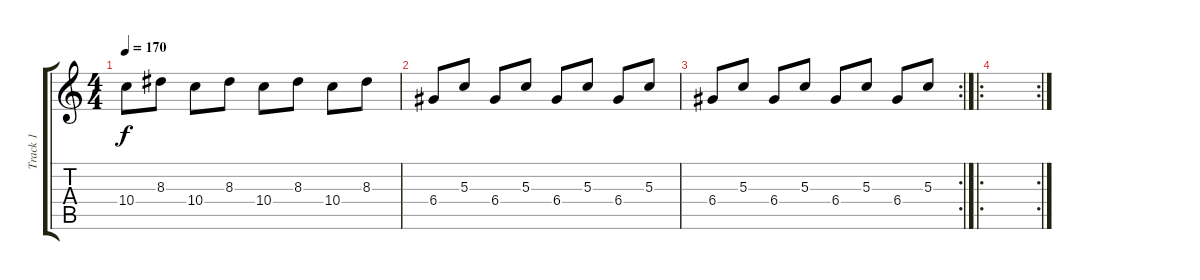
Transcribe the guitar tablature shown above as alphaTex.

\track ("Track 1" "Track 1") {instrument electricguitarmuted}
\staff {score tabs}
\tuning (E4 B3 G3 D3 A2 D2) {hide}
\ts (4 4)
\tempo 170
\clef g2
\ks c
10.4.8{dy f} 8.3.8 10.4.8 8.3.8 10.4.8 8.3.8 10.4.8 8.3.8 |
6.4.8 5.3.8 6.4.8 5.3.8 6.4.8 5.3.8 6.4.8 5.3.8 |
\rc 2
6.4.8 5.3.8 6.4.8 5.3.8 6.4.8 5.3.8 6.4.8 5.3.8 |
\ro
\rc 2
